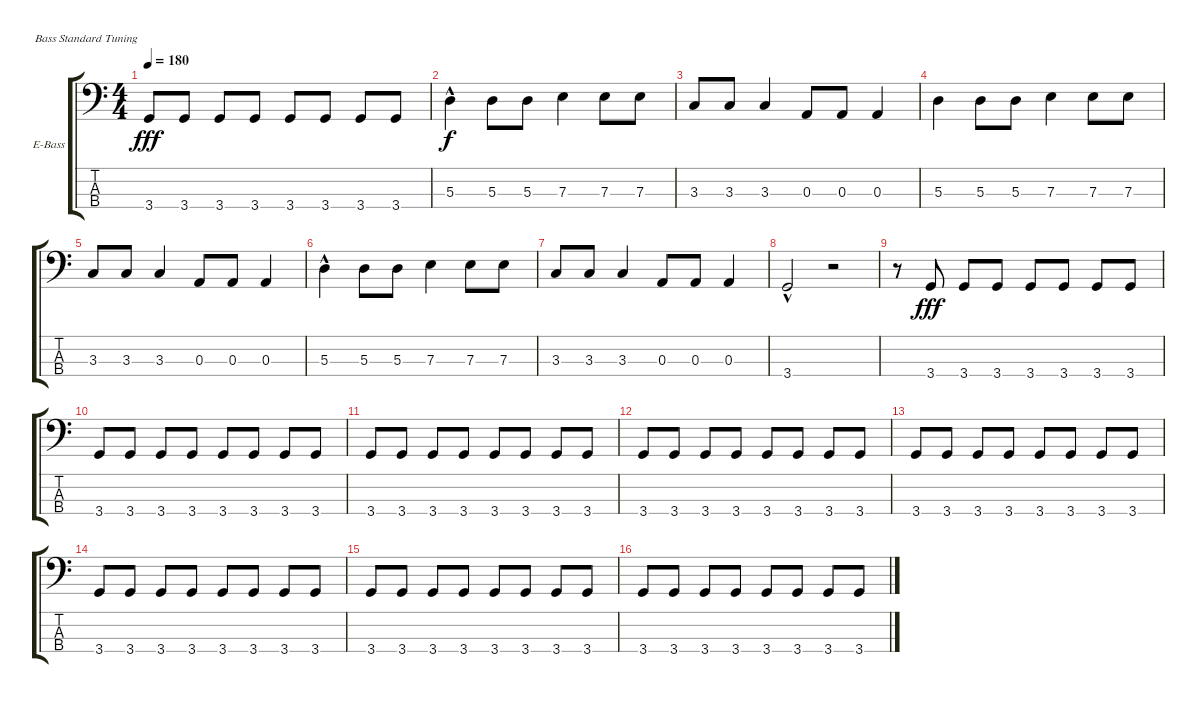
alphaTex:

\bracketExtendMode groupsimilarinstruments
\firstSystemTrackNameOrientation horizontal
\otherSystemsTrackNameOrientation horizontal
\track ("Äîðîæêà 3" "E-Bass") {instrument electricbasspick}
\staff {score tabs}
\tuning (G2 D2 A1 E1)
\ts (4 4)
\tempo 180
\clef f4
\ks c
3.4.8{dy fff} 3.4.8 3.4.8 3.4.8 3.4.8 3.4.8 3.4.8 3.4.8 |
5.3{hac}.4{dy f} 5.3.8 5.3.8 7.3.4 7.3.8 7.3.8 |
3.3.8 3.3.8 3.3.4 0.3.8 0.3.8 0.3.4 |
5.3.4 5.3.8 5.3.8 7.3.4 7.3.8 7.3.8 |
3.3.8 3.3.8 3.3.4 0.3.8 0.3.8 0.3.4 |
5.3{hac}.4 5.3.8 5.3.8 7.3.4 7.3.8 7.3.8 |
3.3.8 3.3.8 3.3.4 0.3.8 0.3.8 0.3.4 |
3.4{hac}.2 r.2 |
r.8 3.4.8{dy fff} 3.4.8 3.4.8 3.4.8 3.4.8 3.4.8 3.4.8 |
3.4.8 3.4.8 3.4.8 3.4.8 3.4.8 3.4.8 3.4.8 3.4.8 |
3.4.8 3.4.8 3.4.8 3.4.8 3.4.8 3.4.8 3.4.8 3.4.8 |
3.4.8 3.4.8 3.4.8 3.4.8 3.4.8 3.4.8 3.4.8 3.4.8 |
3.4.8 3.4.8 3.4.8 3.4.8 3.4.8 3.4.8 3.4.8 3.4.8 |
3.4.8 3.4.8 3.4.8 3.4.8 3.4.8 3.4.8 3.4.8 3.4.8 |
3.4.8 3.4.8 3.4.8 3.4.8 3.4.8 3.4.8 3.4.8 3.4.8 |
3.4.8 3.4.8 3.4.8 3.4.8 3.4.8 3.4.8 3.4.8 3.4.8
